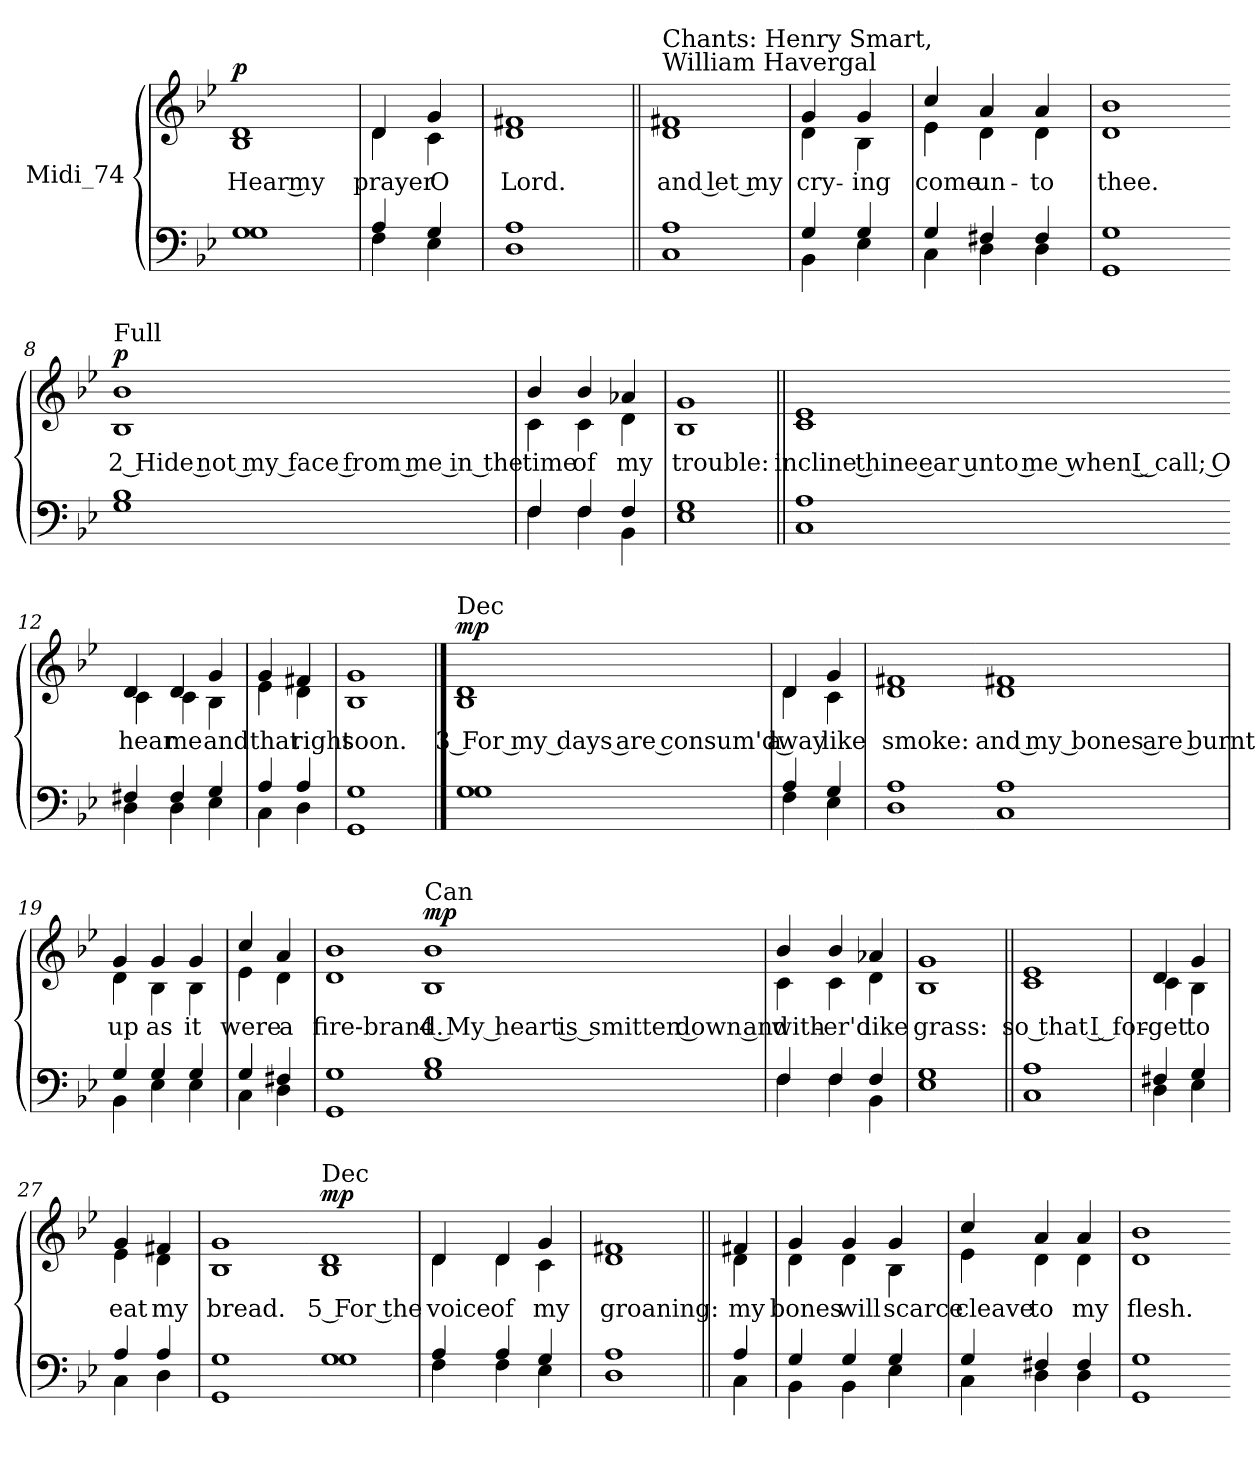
**kern	**kern	**text	**dynam
*part2	*part1	*part1	*part1
*staff2	*staff1	*staff1	*staff1
*I"Midi_74	*I"Midi_74	*	*
*clefF4	*clefG2	*	*
*k[b-e-]	*k[b-e-]	*	*
*B-:	*B-:	*	*
=1	=1	=1	=1
*^	*	*	*
!	!	!LO:TX:a:cj:t=Psalm 102	!	!
!	!	!LO:TX:a:i:cj:t=Domine exaudi	!	!
!	!	!LO:TX:a:t=Full	!	!
!	!	!	!LO:LY:b	!LO:DY:b
*	*	*^	*	*
1G	1G	1d	1B-	Hear my	p
=2	=2	=2	=2	=2	=2
!	!	!	!	!LO:LY:b	!
4A	4F	4d	4d	prayer	.
!	!	!	!	!LO:LY:b	!
4G	4E-	4g	4c	O	.
=3	=3	=3	=3	=3	=3
!	!	!	!	!LO:LY:b	!
1A	1D	1f#X	1d	Lord.	.
=4||	=4||	=4||	=4||	=4||	=4||
!	!	!LO:TX:a:t=Chants&colon; Henry Smart,\nWilliam Havergal	!	!	!
!	!	!	!	!LO:LY:b	!
1A	1C	1f#X	1d	and let my	.
=5	=5	=5	=5	=5	=5
!	!	!	!	!LO:LY:b	!
4G	4BB-	4g	4d	cry-	.
!	!	!	!	!LO:LY:b	!
4G	4E-	4g	4B-	-ing	.
=6	=6	=6	=6	=6	=6
!	!	!	!	!LO:LY:b	!
4G	4C	4cc	4e-	come	.
!	!	!	!	!LO:LY:b	!
4F#X	4D	4a	4d	un-	.
!	!	!	!	!LO:LY:b	!
4F#	4D	4a	4d	-to	.
=7	=7	=7	=7	=7	=7
!	!	!	!	!LO:LY:b	!
1G	1GG	1b-	1d	thee.	.
!!LO:LB:g=z	!!
=8-	=8-	=8-	=8-	=8-	=8-
!	!	!LO:TX:a:t=Full	!	!	!
!	!	!	!	!LO:LY:b	!LO:DY:b
1B-	1G	1b-	1B-	2 Hide not my face from me in the	p
=9	=9	=9	=9	=9	=9
!	!	!	!	!LO:LY:b	!
4F	4F	4b-	4c	time	.
!	!	!	!	!LO:LY:b	!
4F	4F	4b-	4c	of	.
!	!	!	!	!LO:LY:b	!
4F	4BB-	4a-X	4d	my	.
=10	=10	=10	=10	=10	=10
!	!	!	!	!LO:LY:b	!
1G	1E-	1g	1B-	trouble:	.
=11||	=11||	=11||	=11||	=11||	=11||
!	!	!	!	!LO:LY:b	!
1A	1C	1e-	1c	incline thine ear unto me when I call; O	.
!!LO:LB:g=z	!!
=12-	=12-	=12-	=12-	=12-	=12-
!	!	!	!	!LO:LY:b	!
4F#X	4D	4d	4c	hear	.
!	!	!	!	!LO:LY:b	!
4F#	4D	4d	4c	me	.
!	!	!	!	!LO:LY:b	!
4G	4E-	4g	4B-	and	.
=13	=13	=13	=13	=13	=13
!	!	!	!	!LO:LY:b	!
4A	4C	4g	4e-	that	.
!	!	!	!	!LO:LY:b	!
4A	4D	4f#X	4d	right	.
=14	=14	=14	=14	=14	=14
!	!	!	!	!LO:LY:b	!
1G	1GG	1g	1B-	soon.	.
==15	==15	==15	==15	==15	==15
!	!	!LO:TX:a:t=Dec	!	!	!
!	!	!	!	!LO:LY:b	!LO:DY:b
1G	1G	1d	1B-	3 For my days are consum'd a-	mp
=16	=16	=16	=16	=16	=16
!	!	!	!	!LO:LY:b	!
4A	4F	4d	4d	-way	.
!	!	!	!	!LO:LY:b	!
4G	4E-	4g	4c	like	.
=17	=17	=17	=17	=17	=17
!	!	!	!	!LO:LY:b	!
1A	1D	1f#X	1d	smoke:	.
!!LO:LB:g=z	!!
=18-	=18-	=18-	=18-	=18-	=18-
!	!	!	!	!LO:LY:b	!
1A	1C	1f#X	1d	and my bones are burnt	.
=19	=19	=19	=19	=19	=19
!	!	!	!	!LO:LY:b	!
4G	4BB-	4g	4d	up	.
!	!	!	!	!LO:LY:b	!
4G	4E-	4g	4B-	as	.
!	!	!	!	!LO:LY:b	!
4G	4E-	4g	4B-	it	.
=20	=20	=20	=20	=20	=20
!	!	!	!	!LO:LY:b	!
4G	4C	4cc	4e-	were	.
!	!	!	!	!LO:LY:b	!
4F#X	4D	4a	4d	a	.
=21	=21	=21	=21	=21	=21
!	!	!	!	!LO:LY:b	!
1G	1GG	1b-	1d	fire-brand.	.
!!LO:LB:g=z	!!
=22-	=22-	=22-	=22-	=22-	=22-
!	!	!LO:TX:a:t=Can	!	!	!
!	!	!	!	!LO:LY:b	!LO:DY:b
1B-	1G	1b-	1B-	4 My heart is smitten down and	mp
=23	=23	=23	=23	=23	=23
!	!	!	!	!LO:LY:b	!
4F	4F	4b-	4c	with-	.
!	!	!	!	!LO:LY:b	!
4F	4F	4b-	4c	-er'd	.
!	!	!	!	!LO:LY:b	!
4F	4BB-	4a-X	4d	like	.
=24	=24	=24	=24	=24	=24
!	!	!	!	!LO:LY:b	!
1G	1E-	1g	1B-	grass:	.
=25||	=25||	=25||	=25||	=25||	=25||
!	!	!	!	!LO:LY:b	!
1A	1C	1e-	1c	so that I for-	.
=26	=26	=26	=26	=26	=26
!	!	!	!	!LO:LY:b	!
4F#X	4D	4d	4c	-get	.
!	!	!	!	!LO:LY:b	!
4G	4E-	4g	4B-	to	.
=27	=27	=27	=27	=27	=27
!	!	!	!	!LO:LY:b	!
4A	4C	4g	4e-	eat	.
!	!	!	!	!LO:LY:b	!
4A	4D	4f#X	4d	my	.
=28	=28	=28	=28	=28	=28
!	!	!	!	!LO:LY:b	!
1G	1GG	1g	1B-	bread.	.
!!LO:LB:g=z	!!
=29-	=29-	=29-	=29-	=29-	=29-
!	!	!LO:TX:a:t=Dec	!	!	!
!	!	!	!	!LO:LY:b	!LO:DY:b
1G	1G	1d	1B-	5 For the	mp
=30	=30	=30	=30	=30	=30
!	!	!	!	!LO:LY:b	!
4A	4F	4d	4d	voice	.
!	!	!	!	!LO:LY:b	!
4A	4F	4d	4d	of	.
!	!	!	!	!LO:LY:b	!
4G	4E-	4g	4c	my	.
=31	=31	=31	=31	=31	=31
!	!	!	!	!LO:LY:b	!
1A	1D	1f#X	1d	groaning:	.
=32||	=32||	=32||	=32||	=32||	=32||
!	!	!	!	!LO:LY:b	!
4A	4C	4f#X	4d	my	.
=33	=33	=33	=33	=33	=33
!	!	!	!	!LO:LY:b	!
4G	4BB-	4g	4d	bones	.
!	!	!	!	!LO:LY:b	!
4G	4BB-	4g	4d	will	.
!	!	!	!	!LO:LY:b	!
4G	4E-	4g	4B-	scarce	.
=34	=34	=34	=34	=34	=34
!	!	!	!	!LO:LY:b	!
4G	4C	4cc	4e-	cleave	.
!	!	!	!	!LO:LY:b	!
4F#X	4D	4a	4d	to	.
!	!	!	!	!LO:LY:b	!
4F#	4D	4a	4d	my	.
=35	=35	=35	=35	=35	=35
!	!	!	!	!LO:LY:b	!
1G	1GG	1b-	1d	flesh.	.
*v	*v	*	*	*	*
*	*v	*v	*	*
=-	=-	=-	=-
*-	*-	*-	*-
